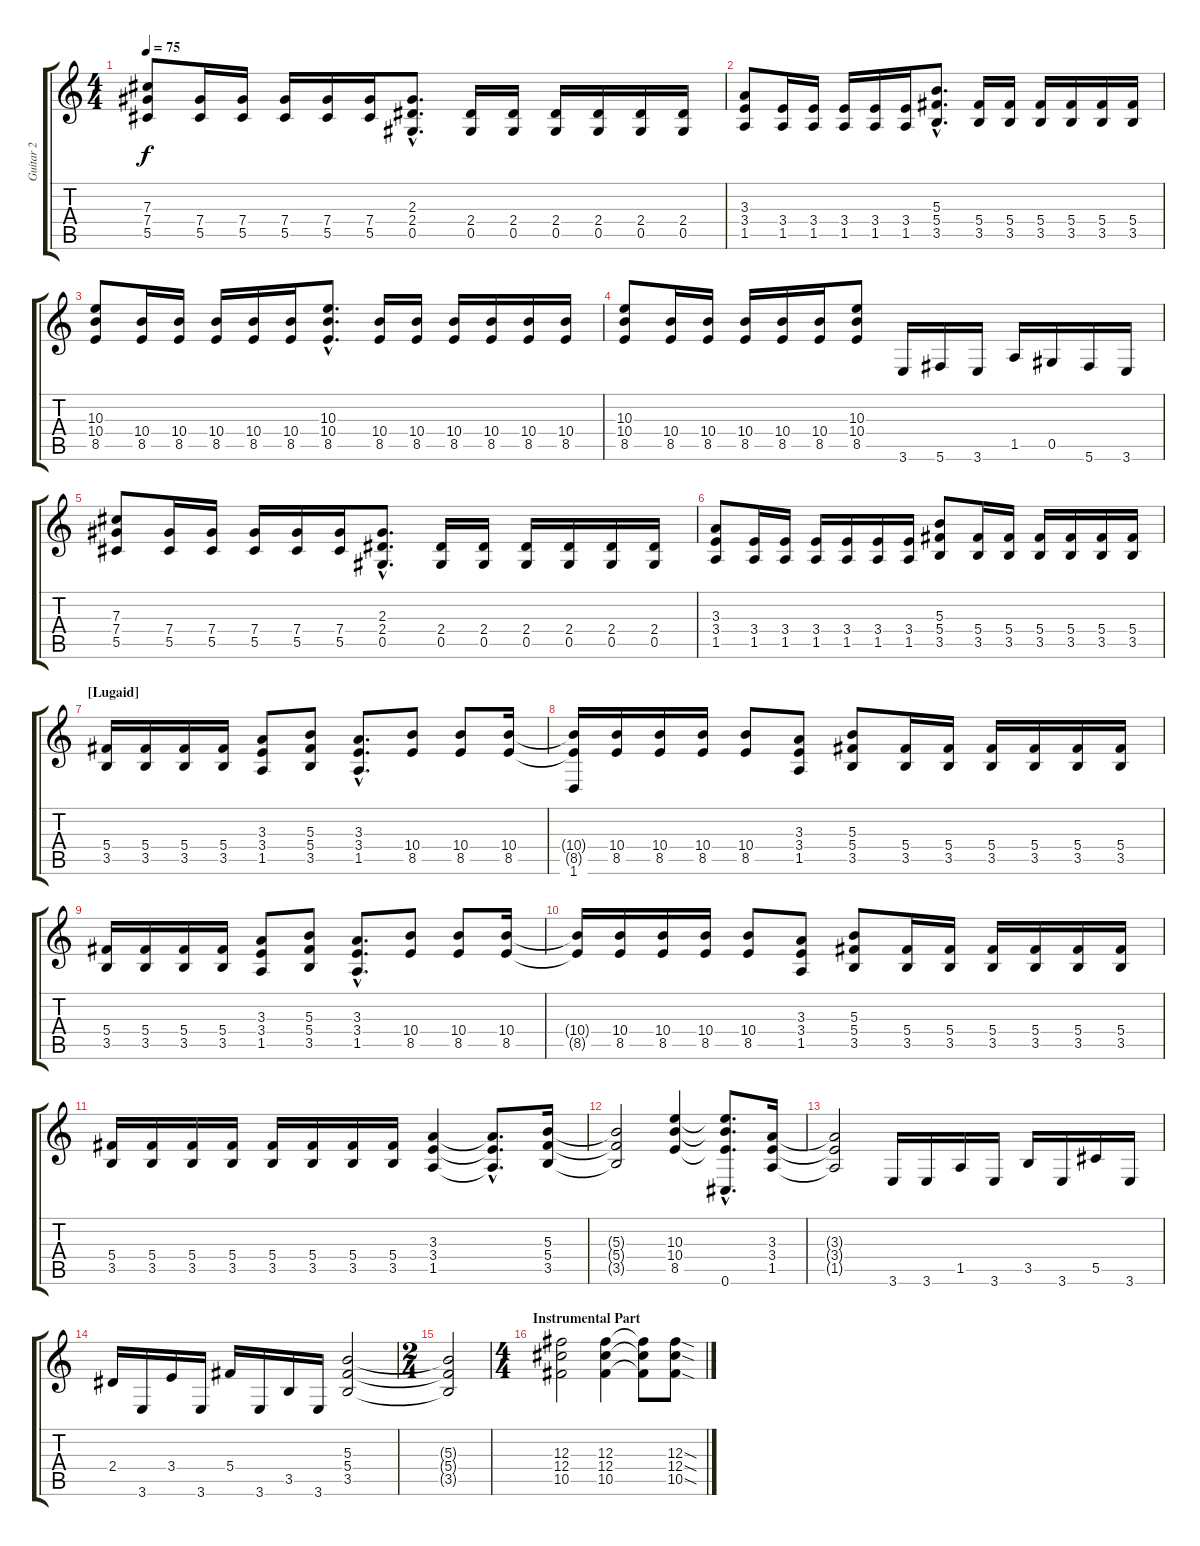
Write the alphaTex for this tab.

\track ("Guitar 2" "Guitar 2") {instrument overdrivenguitar}
\staff {score tabs}
\tuning (Eb4 Bb3 Gb3 Db3 Ab2 Db2) {hide}
\ts (4 4)
\tempo 75
\clef g2
\ks c
(7.3 7.4 5.5).8{dy f} (7.4 5.5).16 (7.4 5.5).16 (7.4 5.5).16 (7.4 5.5).16 (7.4 5.5).16 (2.3{hac} 2.4{hac} 0.5{hac}).8{d} (2.4 0.5).16 (2.4 0.5).16 (2.4 0.5).16 (2.4 0.5).16 (2.4 0.5).16 (2.4 0.5).16 |
(3.3 3.4 1.5).8 (3.4 1.5).16 (3.4 1.5).16 (3.4 1.5).16 (3.4 1.5).16 (3.4 1.5).16 (5.3{hac} 5.4{hac} 3.5{hac}).8{d} (5.4 3.5).16 (5.4 3.5).16 (5.4 3.5).16 (5.4 3.5).16 (5.4 3.5).16 (5.4 3.5).16 |
(10.3 10.4 8.5).8 (10.4 8.5).16 (10.4 8.5).16 (10.4 8.5).16 (10.4 8.5).16 (10.4 8.5).16 (10.3{hac} 10.4{hac} 8.5{hac}).8{d} (10.4 8.5).16 (10.4 8.5).16 (10.4 8.5).16 (10.4 8.5).16 (10.4 8.5).16 (10.4 8.5).16 |
(10.3 10.4 8.5).8 (10.4 8.5).16 (10.4 8.5).16 (10.4 8.5).16 (10.4 8.5).16 (10.4 8.5).16 (10.3 10.4 8.5).8 3.6.16 5.6.16 3.6.16 1.5.16 0.5.16 5.6.16 3.6.16 |
(7.3 7.4 5.5).8 (7.4 5.5).16 (7.4 5.5).16 (7.4 5.5).16 (7.4 5.5).16 (7.4 5.5).16 (2.3{hac} 2.4{hac} 0.5{hac}).8{d} (2.4 0.5).16 (2.4 0.5).16 (2.4 0.5).16 (2.4 0.5).16 (2.4 0.5).16 (2.4 0.5).16 |
(3.3 3.4 1.5).8 (3.4 1.5).16 (3.4 1.5).16 (3.4 1.5).16 (3.4 1.5).16 (3.4 1.5).16 (3.4 1.5).16 (5.3 5.4 3.5).8 (5.4 3.5).16 (5.4 3.5).16 (5.4 3.5).16 (5.4 3.5).16 (5.4 3.5).16 (5.4 3.5).16 |
\section ("" "[Lugaid]")
(5.4 3.5).16 (5.4 3.5).16 (5.4 3.5).16 (5.4 3.5).16 (3.3 3.4 1.5).8 (5.3 5.4 3.5).8 (3.3{hac} 3.4{hac} 1.5{hac}).8{d} (10.4 8.5).8 (10.4 8.5).8 (10.4 8.5).16 |
(10.4{t} 8.5{t} 1.6).16 (10.4 8.5).16 (10.4 8.5).16 (10.4 8.5).16 (10.4 8.5).8 (3.3 3.4 1.5).8 (5.3 5.4 3.5).8 (5.4 3.5).16 (5.4 3.5).16 (5.4 3.5).16 (5.4 3.5).16 (5.4 3.5).16 (5.4 3.5).16 |
(5.4 3.5).16 (5.4 3.5).16 (5.4 3.5).16 (5.4 3.5).16 (3.3 3.4 1.5).8 (5.3 5.4 3.5).8 (3.3{hac} 3.4{hac} 1.5{hac}).8{d} (10.4 8.5).8 (10.4 8.5).8 (10.4 8.5).16 |
(10.4{t} 8.5{t}).16 (10.4 8.5).16 (10.4 8.5).16 (10.4 8.5).16 (10.4 8.5).8 (3.3 3.4 1.5).8 (5.3 5.4 3.5).8 (5.4 3.5).16 (5.4 3.5).16 (5.4 3.5).16 (5.4 3.5).16 (5.4 3.5).16 (5.4 3.5).16 |
(5.4 3.5).16 (5.4 3.5).16 (5.4 3.5).16 (5.4 3.5).16 (5.4 3.5).16 (5.4 3.5).16 (5.4 3.5).16 (5.4 3.5).16 (3.3 3.4 1.5).4 (3.3{hac t} 3.4{hac t} 1.5{hac t}).8{d} (5.3 5.4 3.5).16 |
(5.3{t} 5.4{t} 3.5{t}).2 (10.3 10.4 8.5).4 (10.3{hac t} 10.4{hac t} 8.5{hac t} 0.6{hac}).8{d} (3.3 3.4 1.5).16 |
(3.3{t} 3.4{t} 1.5{t}).2 3.6.16 3.6.16 1.5.16 3.6.16 3.5.16 3.6.16 5.5.16 3.6.16 |
2.4.16 3.6.16 3.4.16 3.6.16 5.4.16 3.6.16 3.5.16 3.6.16 (5.3 5.4 3.5).2 |
\ts (2 4)
(5.3{t} 5.4{t} 3.5{t}).2 |
\ts (4 4)
\section ("" "Instrumental Part")
(12.3 12.4 10.5).2 (12.3 12.4 10.5).4 (12.3{t} 12.4{t} 10.5{t}).8 (12.3{sod} 12.4{sod} 10.5{sod}).8
